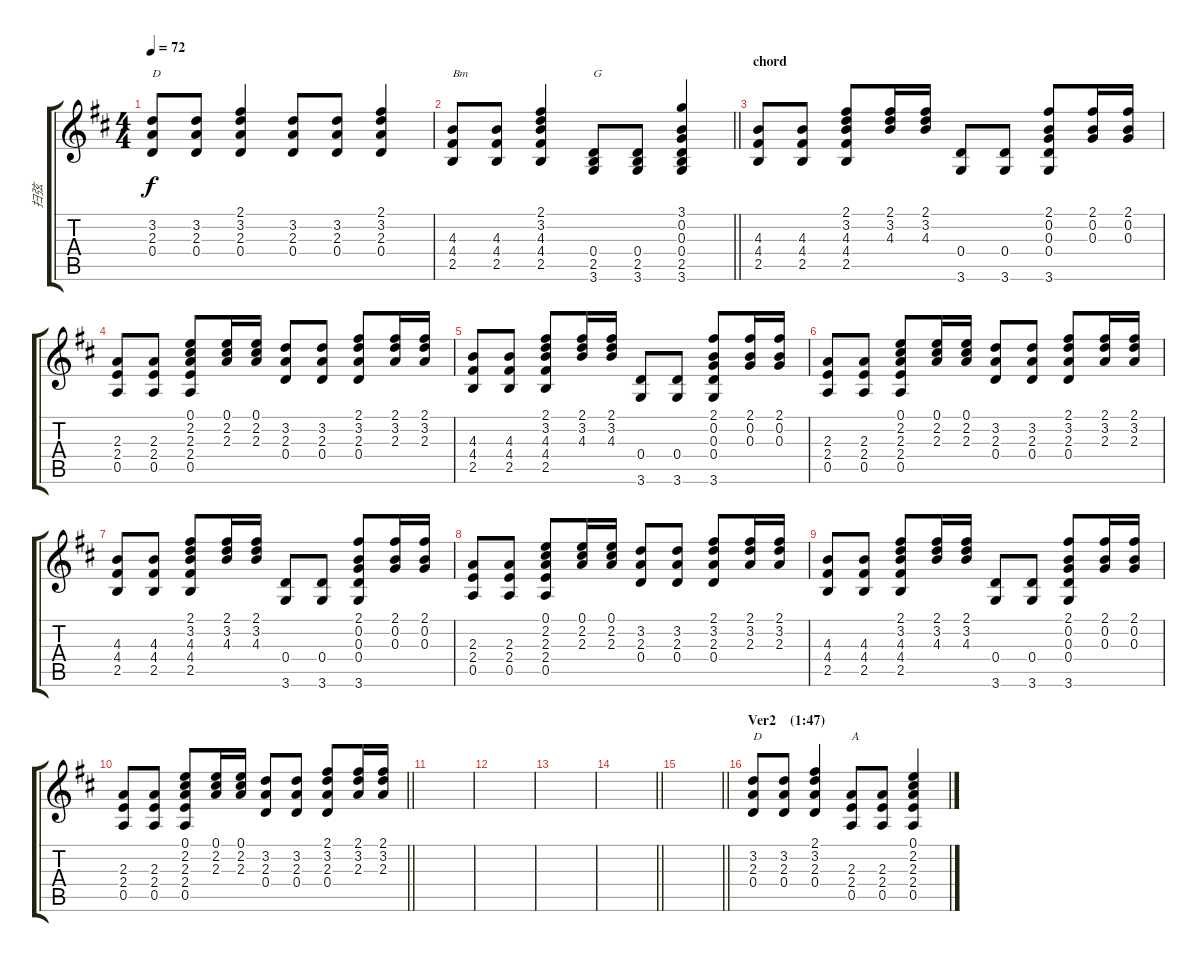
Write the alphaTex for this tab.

\track ("扫弦" "扫弦") {instrument acousticguitarsteel}
\staff {score tabs}
\tuning (E4 B3 G3 D3 A2 E2) {hide}
\ts (4 4)
\tempo 72
\clef g2
\ks d
(3.2 2.3 0.4).8{txt "D" dy f} (3.2 2.3 0.4).8 (2.1 3.2 2.3 0.4).4 (3.2 2.3 0.4).8 (3.2 2.3 0.4).8 (2.1 3.2 2.3 0.4).4 |
\barLineRight lightlight
(4.3 4.4 2.5).8{txt "Bm"} (4.3 4.4 2.5).8 (2.1 3.2 4.3 4.4 2.5).4 (0.4 2.5 3.6).8{txt "G"} (0.4 2.5 3.6).8 (3.1 0.2 0.3 0.4 2.5 3.6).4 |
\section ("" "chord")
(4.3 4.4 2.5).8{volume 12} (4.3 4.4 2.5).8 (2.1 3.2 4.3 4.4 2.5).8 (2.1 3.2 4.3).16 (2.1 3.2 4.3).16 (0.4 3.6).8 (0.4 3.6).8 (2.1 0.2 0.3 0.4 3.6).8 (2.1 0.2 0.3).16 (2.1 0.2 0.3).16 |
(2.3 2.4 0.5).8 (2.3 2.4 0.5).8 (0.1 2.2 2.3 2.4 0.5).8 (0.1 2.2 2.3).16 (0.1 2.2 2.3).16 (3.2 2.3 0.4).8 (3.2 2.3 0.4).8 (2.1 3.2 2.3 0.4).8 (2.1 3.2 2.3).16 (2.1 3.2 2.3).16 |
(4.3 4.4 2.5).8 (4.3 4.4 2.5).8 (2.1 3.2 4.3 4.4 2.5).8 (2.1 3.2 4.3).16 (2.1 3.2 4.3).16 (0.4 3.6).8 (0.4 3.6).8 (2.1 0.2 0.3 0.4 3.6).8 (2.1 0.2 0.3).16 (2.1 0.2 0.3).16 |
(2.3 2.4 0.5).8 (2.3 2.4 0.5).8 (0.1 2.2 2.3 2.4 0.5).8 (0.1 2.2 2.3).16 (0.1 2.2 2.3).16 (3.2 2.3 0.4).8 (3.2 2.3 0.4).8 (2.1 3.2 2.3 0.4).8 (2.1 3.2 2.3).16 (2.1 3.2 2.3).16 |
(4.3 4.4 2.5).8 (4.3 4.4 2.5).8 (2.1 3.2 4.3 4.4 2.5).8 (2.1 3.2 4.3).16 (2.1 3.2 4.3).16 (0.4 3.6).8 (0.4 3.6).8 (2.1 0.2 0.3 0.4 3.6).8 (2.1 0.2 0.3).16 (2.1 0.2 0.3).16 |
(2.3 2.4 0.5).8 (2.3 2.4 0.5).8 (0.1 2.2 2.3 2.4 0.5).8 (0.1 2.2 2.3).16 (0.1 2.2 2.3).16 (3.2 2.3 0.4).8 (3.2 2.3 0.4).8 (2.1 3.2 2.3 0.4).8 (2.1 3.2 2.3).16 (2.1 3.2 2.3).16 |
(4.3 4.4 2.5).8 (4.3 4.4 2.5).8 (2.1 3.2 4.3 4.4 2.5).8 (2.1 3.2 4.3).16 (2.1 3.2 4.3).16 (0.4 3.6).8 (0.4 3.6).8 (2.1 0.2 0.3 0.4 3.6).8 (2.1 0.2 0.3).16 (2.1 0.2 0.3).16 |
\barLineRight lightlight
(2.3 2.4 0.5).8 (2.3 2.4 0.5).8 (0.1 2.2 2.3 2.4 0.5).8 (0.1 2.2 2.3).16 (0.1 2.2 2.3).16 (3.2 2.3 0.4).8 (3.2 2.3 0.4).8 (2.1 3.2 2.3 0.4).8 (2.1 3.2 2.3).16 (2.1 3.2 2.3).16 |
|
|
|
\barLineRight lightlight
|
\barLineRight lightlight
|
\section ("" "Ver2    (1:47)")
(3.2 2.3 0.4).8{txt "D" volume 7} (3.2 2.3 0.4).8 (2.1 3.2 2.3 0.4).4 (2.3 2.4 0.5).8{txt "A"} (2.3 2.4 0.5).8 (0.1 2.2 2.3 2.4 0.5).4
